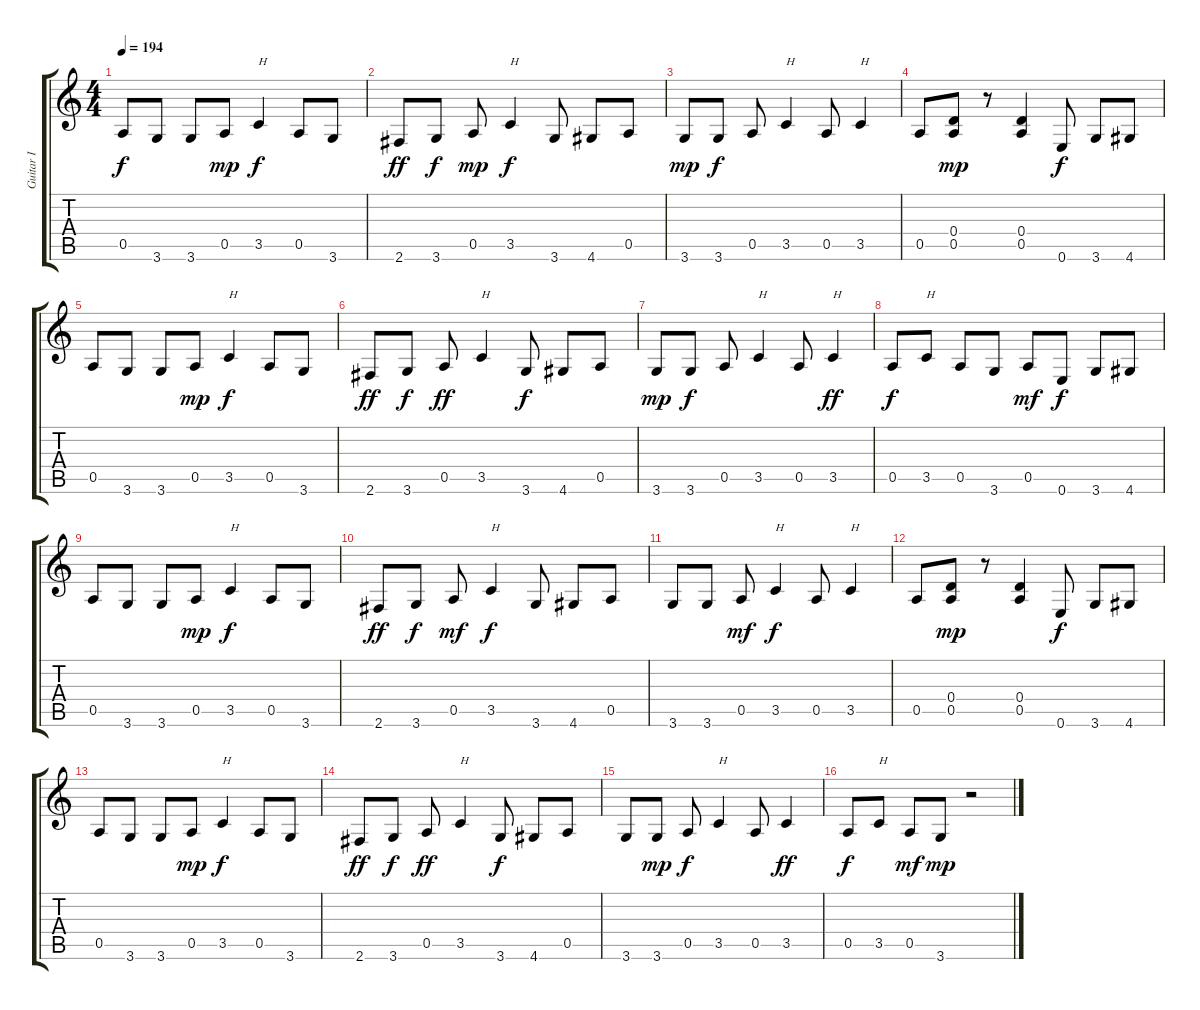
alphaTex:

\track ("Guitar I" "Guitar I") {instrument overdrivenguitar}
\staff {score tabs}
\tuning (E4 B3 G3 D3 A2 E2) {hide}
\ts (4 4)
\tempo 194
\clef g2
\ks c
0.5.8{dy f} 3.6.8 3.6.8 0.5.8{dy mp} 3.5.4{txt "H" dy f} 0.5.8 3.6.8 |
2.6.8{dy ff} 3.6.8{dy f} 0.5.8{dy mp} 3.5.4{txt "H" dy f} 3.6.8 4.6.8 0.5.8 |
3.6.8{dy mp} 3.6.8{dy f} 0.5.8 3.5.4{txt "H"} 0.5.8 3.5.4{txt "H"} |
0.5.8 (0.4 0.5).8{dy mp} r.8 (0.4 0.5).4 0.6.8{dy f} 3.6.8 4.6.8 |
0.5.8 3.6.8 3.6.8 0.5.8{dy mp} 3.5.4{txt "H" dy f} 0.5.8 3.6.8 |
2.6.8{dy ff} 3.6.8{dy f} 0.5.8{dy ff} 3.5.4{txt "H"} 3.6.8{dy f} 4.6.8 0.5.8 |
3.6.8{dy mp} 3.6.8{dy f} 0.5.8 3.5.4{txt "H"} 0.5.8 3.5.4{txt "H" dy ff} |
0.5.8{dy f} 3.5.8{txt "H"} 0.5.8 3.6.8 0.5.8{dy mf} 0.6.8{dy f} 3.6.8 4.6.8 |
0.5.8 3.6.8 3.6.8 0.5.8{dy mp} 3.5.4{txt "H" dy f} 0.5.8 3.6.8 |
2.6.8{dy ff} 3.6.8{dy f} 0.5.8{dy mf} 3.5.4{txt "H" dy f} 3.6.8 4.6.8 0.5.8 |
3.6.8 3.6.8 0.5.8{dy mf} 3.5.4{txt "H" dy f} 0.5.8 3.5.4{txt "H"} |
0.5.8 (0.4 0.5).8{dy mp} r.8 (0.4 0.5).4 0.6.8{dy f} 3.6.8 4.6.8 |
0.5.8 3.6.8 3.6.8 0.5.8{dy mp} 3.5.4{txt "H" dy f} 0.5.8 3.6.8 |
2.6.8{dy ff} 3.6.8{dy f} 0.5.8{dy ff} 3.5.4{txt "H"} 3.6.8{dy f} 4.6.8 0.5.8 |
3.6.8 3.6.8{dy mp} 0.5.8{dy f} 3.5.4{txt "H"} 0.5.8 3.5.4{dy ff} |
0.5.8{dy f} 3.5.8{txt "H"} 0.5.8{dy mf} 3.6.8{dy mp} r.2
